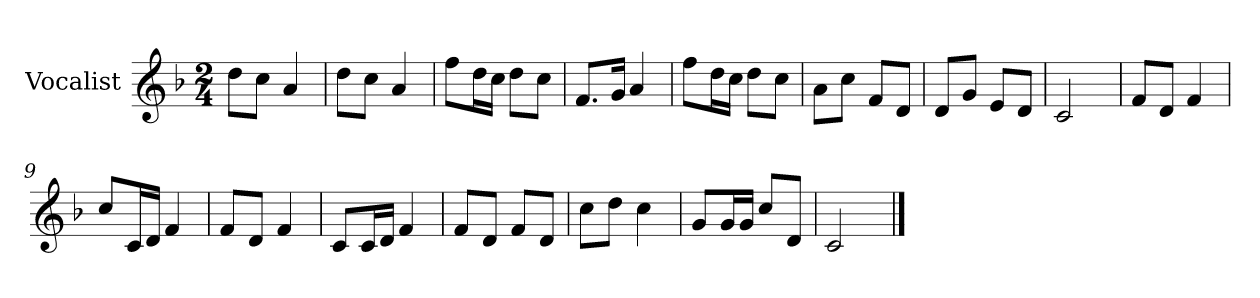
**kern
*part1
*staff1
*I"Vocalist
*k[b-]
*F:
*M2/4
=
8ddL
8ccJ
4a
=1
8ddL
8ccJ
4a
=2
8ffL
16ddL
16ccJJ
8ddL
8ccJ
=3
8.fL
16gJk
4a
=4
8ffL
16ddL
16ccJJ
8ddL
8ccJ
=5
8aL
8ccJ
8fL
8dJ
=6
8dL
8gJ
8eL
8dJ
=7
2c
=8
8fL
8dJ
4f
=9
8ccL
16cL
16dJJ
4f
=10
8fL
8dJ
4f
=11
8cL
16cL
16dJJ
4f
=12
8fL
8dJ
8fL
8dJ
=13
8ccL
8ddJ
4cc
=14
8gL
16gL
16gJJ
8ccL
8dJ
=15
2c
==
*-
